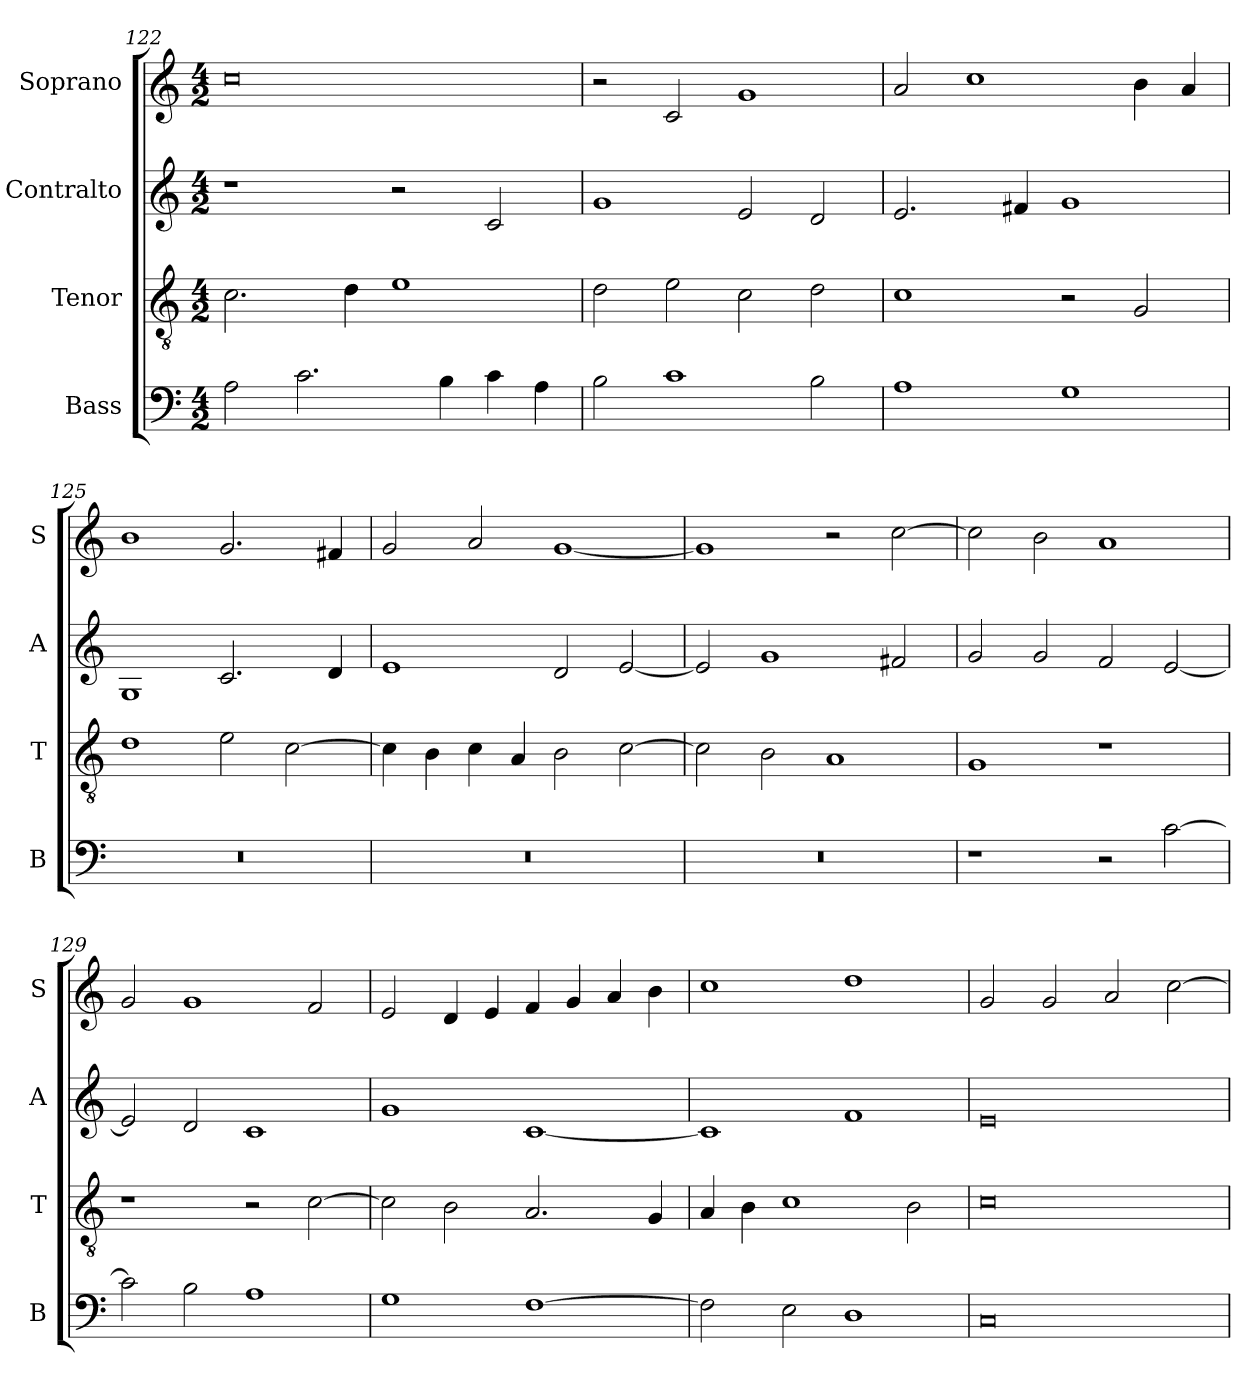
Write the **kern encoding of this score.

**kern	**kern	**kern	**kern
*part4	*part3	*part2	*part1
*staff4	*staff3	*staff2	*staff1
*I"Bass	*I"Tenor	*I"Contralto	*I"Soprano
*I'B	*I'T	*I'A	*I'S
*clefF4	*clefGv2	*clefG2	*clefG2
*k[]	*k[]	*k[]	*k[]
*C:ion	*C:ion	*C:ion	*C:ion
*M4/2	*M4/2	*M4/2	*M4/2
=122	=122	=122	=122
2A	2.c	1r	0cc
2.c	.	.	.
.	4d	.	.
.	1e	2r	.
4B	.	.	.
4c	.	2c	.
4A	.	.	.
=123	=123	=123	=123
2B	2d	1g	2r
1c	2e	.	2c
.	2c	2e	1g
2B	2d	2d	.
=124	=124	=124	=124
1A	1c	2.e	2a
.	.	.	1cc
.	.	4f#X	.
1G	2r	1g	.
.	2G	.	4b
.	.	.	4a
=125	=125	=125	=125
0r	1d	1G	1b
.	2e	2.c	2.g
.	[2c	.	.
.	.	4d	4f#X
=126	=126	=126	=126
0r	4c]	1e	2g
.	4B	.	.
.	4c	.	2a
.	4A	.	.
.	2B	2d	[1g
.	[2c	[2e	.
=127	=127	=127	=127
0r	2c]	2e]	1g]
.	2B	1g	.
.	1A	.	2r
.	.	2f#X	[2cc
=128	=128	=128	=128
1r	1G	2g	2cc]
.	.	2g	2b
2r	1r	2f	1a
[2c	.	[2e	.
=129	=129	=129	=129
2c]	1r	2e]	2g
2B	.	2d	1g
1A	2r	1c	.
.	[2c	.	2f
=130	=130	=130	=130
1G	2c]	1g	2e
.	2B	.	4d
.	.	.	4e
[1F	2.A	[1c	4f
.	.	.	4g
.	.	.	4a
.	4G	.	4b
=131	=131	=131	=131
2F]	4A	1c]	1cc
.	4B	.	.
2E	1c	.	.
1D	.	1f	1dd
.	2B	.	.
=132	=132	=132	=132
0C	0c	0e	2g
.	.	.	2g
.	.	.	2a
.	.	.	[2cc
=	=	=	=
*-	*-	*-	*-
